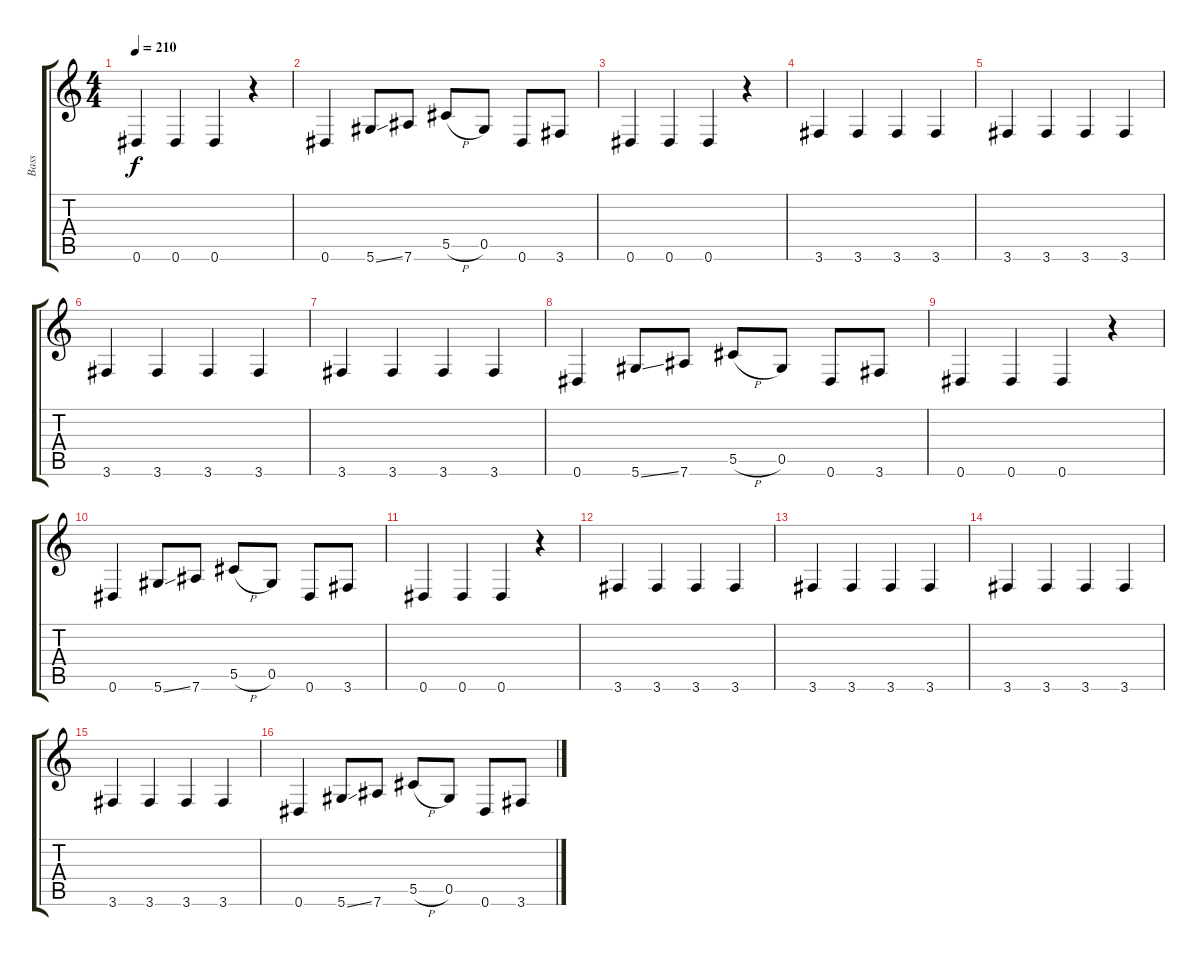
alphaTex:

\track ("Bass" "Bass") {instrument electricbassfinger}
\staff {score tabs}
\tuning (Eb4 Bb3 Gb3 Db3 Ab2 Eb2) {hide}
\ts (4 4)
\tempo 210
\clef g2
\ks c
0.6.4{dy f} 0.6.4 0.6.4 r.4 |
0.6.4 5.6{ss}.8 7.6.8 5.5{h}.8 0.5.8 0.6.8 3.6.8 |
0.6.4 0.6.4 0.6.4 r.4 |
3.6.4 3.6.4 3.6.4 3.6.4 |
3.6.4 3.6.4 3.6.4 3.6.4 |
3.6.4 3.6.4 3.6.4 3.6.4 |
3.6.4 3.6.4 3.6.4 3.6.4 |
0.6.4 5.6{ss}.8 7.6.8 5.5{h}.8 0.5.8 0.6.8 3.6.8 |
0.6.4 0.6.4 0.6.4 r.4 |
0.6.4 5.6{ss}.8 7.6.8 5.5{h}.8 0.5.8 0.6.8 3.6.8 |
0.6.4 0.6.4 0.6.4 r.4 |
3.6.4 3.6.4 3.6.4 3.6.4 |
3.6.4 3.6.4 3.6.4 3.6.4 |
3.6.4 3.6.4 3.6.4 3.6.4 |
3.6.4 3.6.4 3.6.4 3.6.4 |
0.6.4 5.6{ss}.8 7.6.8 5.5{h}.8 0.5.8 0.6.8 3.6.8
